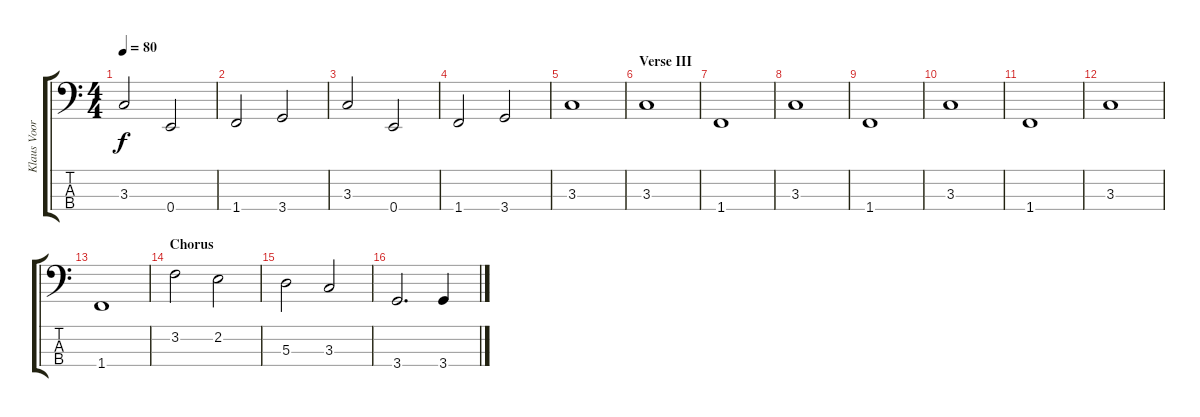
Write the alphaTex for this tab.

\track ("Klaus Voormann" "Klaus Voor") {instrument electricbassfinger}
\staff {score tabs}
\tuning (G2 D2 A1 E1) {hide}
\ts (4 4)
\tempo 80
\clef f4
\ks c
3.3.2{dy f} 0.4.2 |
1.4.2 3.4.2 |
3.3.2 0.4.2 |
1.4.2 3.4.2 |
3.3.1 |
\section ("" "Verse III")
3.3.1 |
1.4.1 |
3.3.1 |
1.4.1 |
3.3.1 |
1.4.1 |
3.3.1 |
1.4.1 |
\section ("" "Chorus")
3.2.2 2.2.2 |
5.3.2 3.3.2 |
3.4.2{d} 3.4{ss}.4
